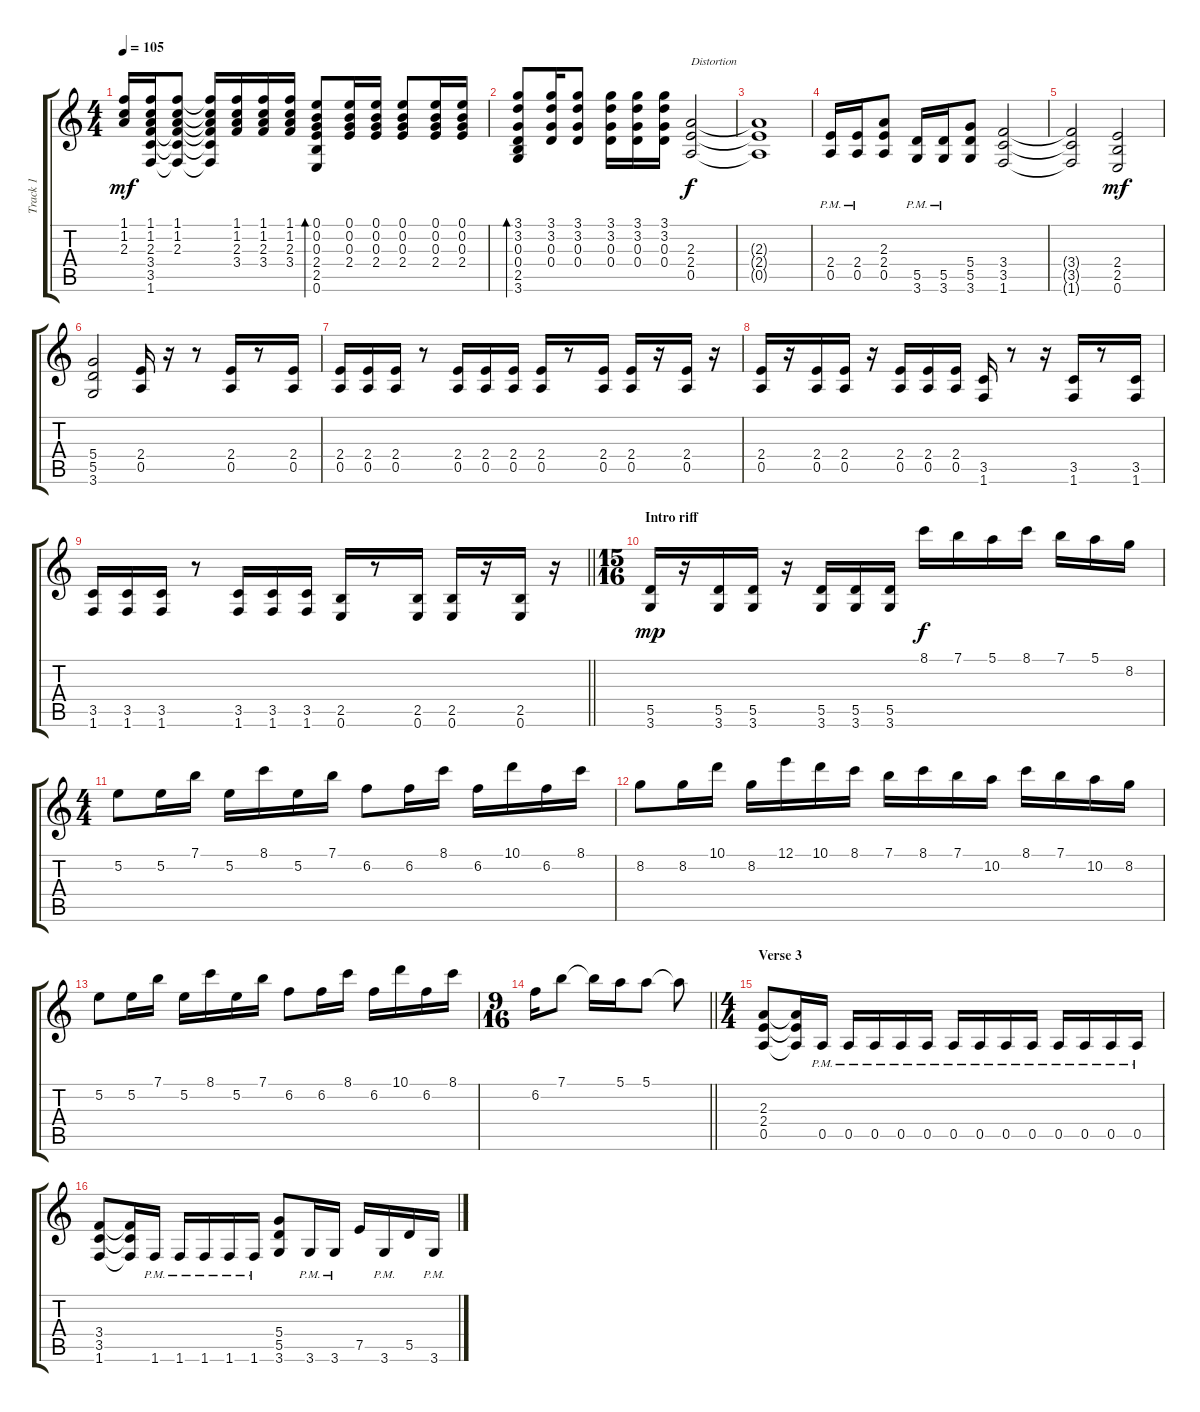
\track ("Track 1" "Track 1") {instrument distortionguitar}
\staff {score tabs}
\tuning (E4 B3 G3 D3 A2 E2) {hide}
\ts (4 4)
\tempo 105
\clef g2
\ks c
(1.1 1.2 2.3).16{dy mf} (1.1 1.2 2.3 3.4{t} 3.5{t} 1.6{t}).16 (1.1 1.2 2.3 3.4{t} 3.5{t} 1.6{t}).8 (1.1{t} 1.2{t} 2.3{t} 3.4{t} 3.5{t} 1.6{t}).16 (1.1 1.2 2.3 3.4).16 (1.1 1.2 2.3 3.4).16 (1.1 1.2 2.3 3.4).16 (0.1 0.2 0.3 2.4 2.5 0.6).8{bd 120} (0.1 0.2 0.3 2.4).16 (0.1 0.2 0.3 2.4).16 (0.1 0.2 0.3 2.4).8 (0.1 0.2 0.3 2.4).16 (0.1 0.2 0.3 2.4).16 |
(3.1 3.2 0.3 0.4 2.5 3.6).8{bd 120} (3.1 3.2 0.3 0.4).16 (3.1 3.2 0.3 0.4).8 (3.1 3.2 0.3 0.4).16 (3.1 3.2 0.3 0.4).16 (3.1 3.2 0.3 0.4).16 (2.3 2.4 0.5).2{txt "Distortion" dy f instrument distortionguitar} |
(2.3{t} 2.4{t} 0.5{t}).1 |
(2.4{pm} 0.5{pm}).16 (2.4{pm} 0.5{pm}).16 (2.3 2.4 0.5).8 (5.5{pm} 3.6{pm}).16 (5.5{pm} 3.6{pm}).16 (5.4 5.5 3.6).8 (3.4 3.5 1.6).2 |
(3.4{t} 3.5{t} 1.6{t}).2 (2.4 2.5 0.6).2{dy mf} |
(5.4 5.5 3.6).2 (2.4 0.5).16 r.16 r.8 (2.4 0.5).16 r.8 (2.4 0.5).16 |
(2.4 0.5).16 (2.4 0.5).16 (2.4 0.5).16 r.8 (2.4 0.5).16 (2.4 0.5).16 (2.4 0.5).16 (2.4 0.5).16 r.8 (2.4 0.5).16 (2.4 0.5).16 r.16 (2.4 0.5).16 r.16 |
(2.4 0.5).16 r.16 (2.4 0.5).16 (2.4 0.5).16 r.16 (2.4 0.5).16 (2.4 0.5).16 (2.4 0.5).16 (3.5 1.6).16 r.8 r.16 (3.5 1.6).16 r.8 (3.5 1.6).16 |
\barLineRight lightlight
(3.5 1.6).16 (3.5 1.6).16 (3.5 1.6).16 r.8 (3.5 1.6).16 (3.5 1.6).16 (3.5 1.6).16 (2.5 0.6).16 r.8 (2.5 0.6).16 (2.5 0.6).16 r.16 (2.5 0.6).16 r.16 |
\ts (15 16)
\section ("" "Intro riff")
(5.5 3.6).16{dy mp} r.16 (5.5 3.6).16 (5.5 3.6).16 r.16 (5.5 3.6).16 (5.5 3.6).16 (5.5 3.6).16 8.1.16{dy f} 7.1.16 5.1.16 8.1.16 7.1.16 5.1.16 8.2.16 |
\ts (4 4)
5.2.8 5.2.16 7.1.16 5.2.16 8.1.16 5.2.16 7.1.16 6.2.8 6.2.16 8.1.16 6.2.16 10.1.16 6.2.16 8.1.16 |
8.2.8 8.2.16 10.1.16 8.2.16 12.1.16 10.1.16 8.1.16 7.1.16 8.1.16 7.1.16 10.2.16 8.1.16 7.1.16 10.2.16 8.2.16 |
5.2.8 5.2.16 7.1.16 5.2.16 8.1.16 5.2.16 7.1.16 6.2.8 6.2.16 8.1.16 6.2.16 10.1.16 6.2.16 8.1.16 |
\ts (9 16)
\barLineRight lightlight
6.2.16 7.1.8 7.1{t}.16 5.1.16 5.1.8 5.1{t}.8 |
\ts (4 4)
\section ("" "Verse 3")
(2.3 2.4 0.5).8 (2.3{t} 2.4{t} 0.5{t}).16 0.5{pm}.16 0.5{pm}.16 0.5{pm}.16 0.5{pm}.16 0.5{pm}.16 0.5{pm}.16 0.5{pm}.16 0.5{pm}.16 0.5{pm}.16 0.5{pm}.16 0.5{pm}.16 0.5{pm}.16 0.5{pm}.16 |
(3.4 3.5 1.6).8 (3.4{t} 3.5{t} 1.6{t}).16 1.6{pm}.16 1.6{pm}.16 1.6{pm}.16 1.6{pm}.16 1.6{pm}.16 (5.4 5.5 3.6).8 3.6{pm}.16 3.6{pm}.16 7.5.16 3.6{pm}.16 5.5.16 3.6{pm}.16
